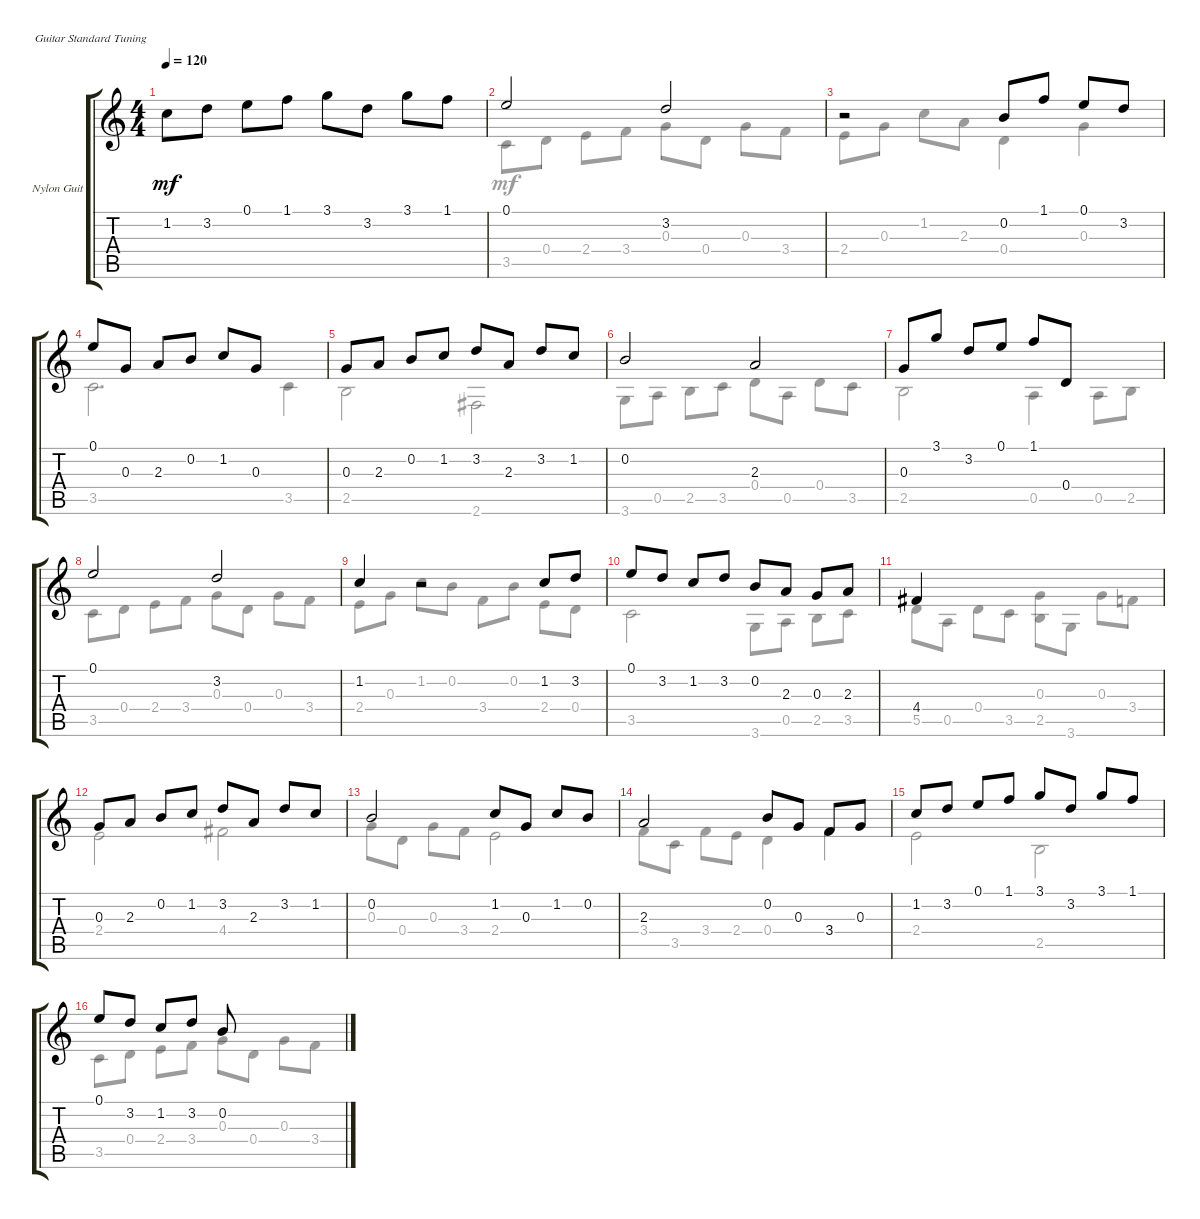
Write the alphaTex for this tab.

\defaultSystemsLayout 4
\bracketExtendMode groupsimilarinstruments
\firstSystemTrackNameOrientation horizontal
\otherSystemsTrackNameOrientation horizontal
\track ("Nylon Guitar" "Nylon Guit") {instrument acousticguitarsteel}
\staff {score tabs}
\tuning (E4 B3 G3 D3 A2 E2)
\voice
\ts (4 4)
\tempo 120
\clef g2
\scale
0.377856
\ks c
1.2.8{dy mf instrument acousticguitarsteel} 3.2.8 0.1.8 1.1.8 3.1.8 3.2.8 3.1.8 1.1.8 |
\scale
0.31283 0.1.2 3.2.2 |
\scale
0.309315 r.2 0.2.8 1.1.8 0.1.8 3.2.8 |
\scale
0.411215 0.1.8 0.3.8 2.3.8 0.2.8 1.2.8 0.3.8 |
\scale
0.214953 0.3.8 2.3.8 0.2.8 1.2.8 3.2.8 2.3.8 3.2.8 1.2.8 |
\scale
0.373832 0.2.2 2.3.2 |
\scale
0.266055 0.3.8 3.1.8 3.2.8 0.1.8 1.1.8 0.4.8 |
\scale
0.366972 0.1.2 3.2.2 |
\scale
0.366972 1.2.4 r.2 1.2.8 3.2.8 |
\scale
0.333333 0.1.8 3.2.8 1.2.8 3.2.8 0.2.8 2.3.8 0.3.8 2.3.8 |
\scale
0.42328 4.4.4 |
\scale
0.243386 0.3.8 2.3.8 0.2.8 1.2.8 3.2.8 2.3.8 3.2.8 1.2.8 |
\scale
0.263598 0.2.2 1.2.8 0.3.8 1.2.8 0.2.8 |
\scale
0.368201 2.3.2 0.2.8 0.3.8 3.4.8 0.3.8 |
\scale
0.368201 1.2.8 3.2.8 0.1.8 1.1.8 3.1.8 3.2.8 3.1.8 1.1.8 |
\scale
0.333333 0.1.8 3.2.8 1.2.8 3.2.8 0.2.8
\voice
\clef g2
\ottava regular
\simile none
\scale
0.377856
\ks c
|
\scale
0.31283 3.5.8 0.4.8 2.4.8 3.4.8 0.3.8 0.4.8 0.3.8 3.4.8 |
\scale
0.309315 2.4.8 0.3.8 1.2.8 2.3.8 0.4.4 0.3.4 |
\scale
0.411215 3.5.2{d} 3.5.4 |
\scale
0.214953 2.5.2 2.6.2 |
\scale
0.373832 3.6.8 0.5.8 2.5.8 3.5.8 0.4.8 0.5.8 0.4.8 3.5.8 |
\scale
0.266055 2.5.2 0.5.4 0.5.8 2.5.8 |
\scale
0.366972 3.5.8 0.4.8 2.4.8 3.4.8 0.3.8 0.4.8 0.3.8 3.4.8 |
\scale
0.366972 2.4.8 0.3.8 1.2.8 0.2.8 3.4.8 0.2.8 2.4.8 0.4.8 |
\scale
0.333333 3.5.2 3.6.8 0.5.8 2.5.8 3.5.8 |
\scale
0.42328 5.5.8 0.5.8 0.4.8 3.5.8 (2.5 0.3).8 3.6.8 0.3.8 3.4.8 |
\scale
0.243386 2.4.2 4.4.2 |
\scale
0.263598 0.3.8 0.4.8 0.3.8 3.4.8 2.4.2 |
\scale
0.368201 3.4.8 3.5.8 3.4.8 2.4.8 0.4.4 3.4.4 |
\scale
0.368201 2.4.2 2.5.2 |
\scale
0.333333 3.5.8 0.4.8 2.4.8 3.4.8 0.3.8 0.4.8 0.3.8 3.4.8
